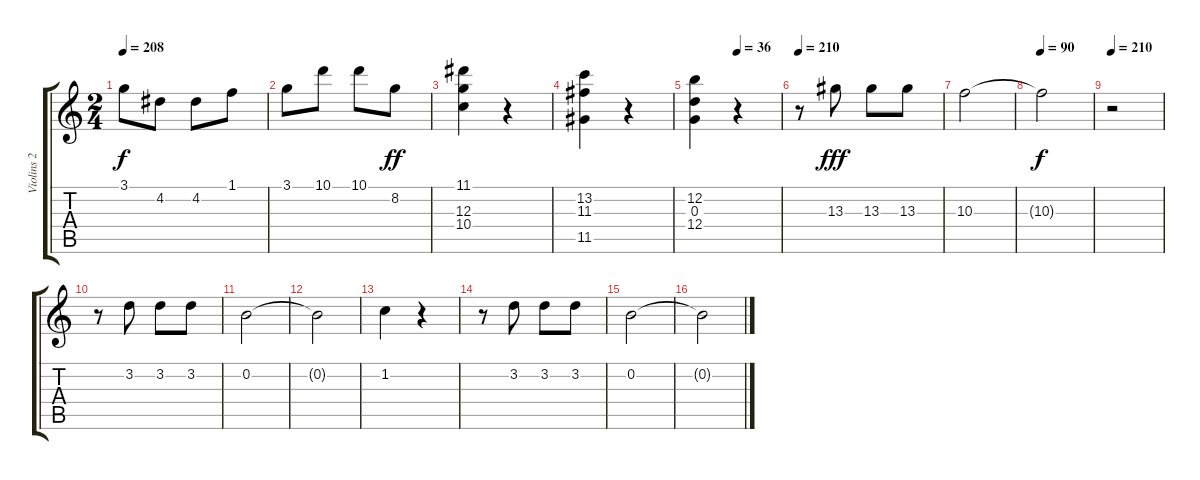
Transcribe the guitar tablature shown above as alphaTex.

\track ("Violins 2" "Violins 2") {instrument contrabass}
\staff {score tabs}
\tuning (E4 B3 G3 D3 A2 E2) {hide}
\ts (2 4)
\tempo 208
\clef g2
\ks c
3.1{t}.8{dy f} 4.2.8 4.2.8 1.1.8 |
3.1.8 10.1.8 10.1.8 8.2.8{dy ff} |
(11.1 12.3 10.4).4 r.4 |
(13.2 11.3 11.5).4 r.4 |
\tempo (36 0.5)
(12.2 0.3 12.4).4 r.4 |
\tempo 210
r.8 13.3.8{dy fff} 13.3.8 13.3.8 |
10.3.2 |
\tempo 90
10.3{t}.2{dy f} |
\tempo 210
r.2 |
r.8 3.2.8 3.2.8 3.2.8 |
0.2.2 |
0.2{t}.2 |
1.2.4 r.4 |
r.8 3.2.8 3.2.8 3.2.8 |
0.2.2 |
0.2{t}.2
